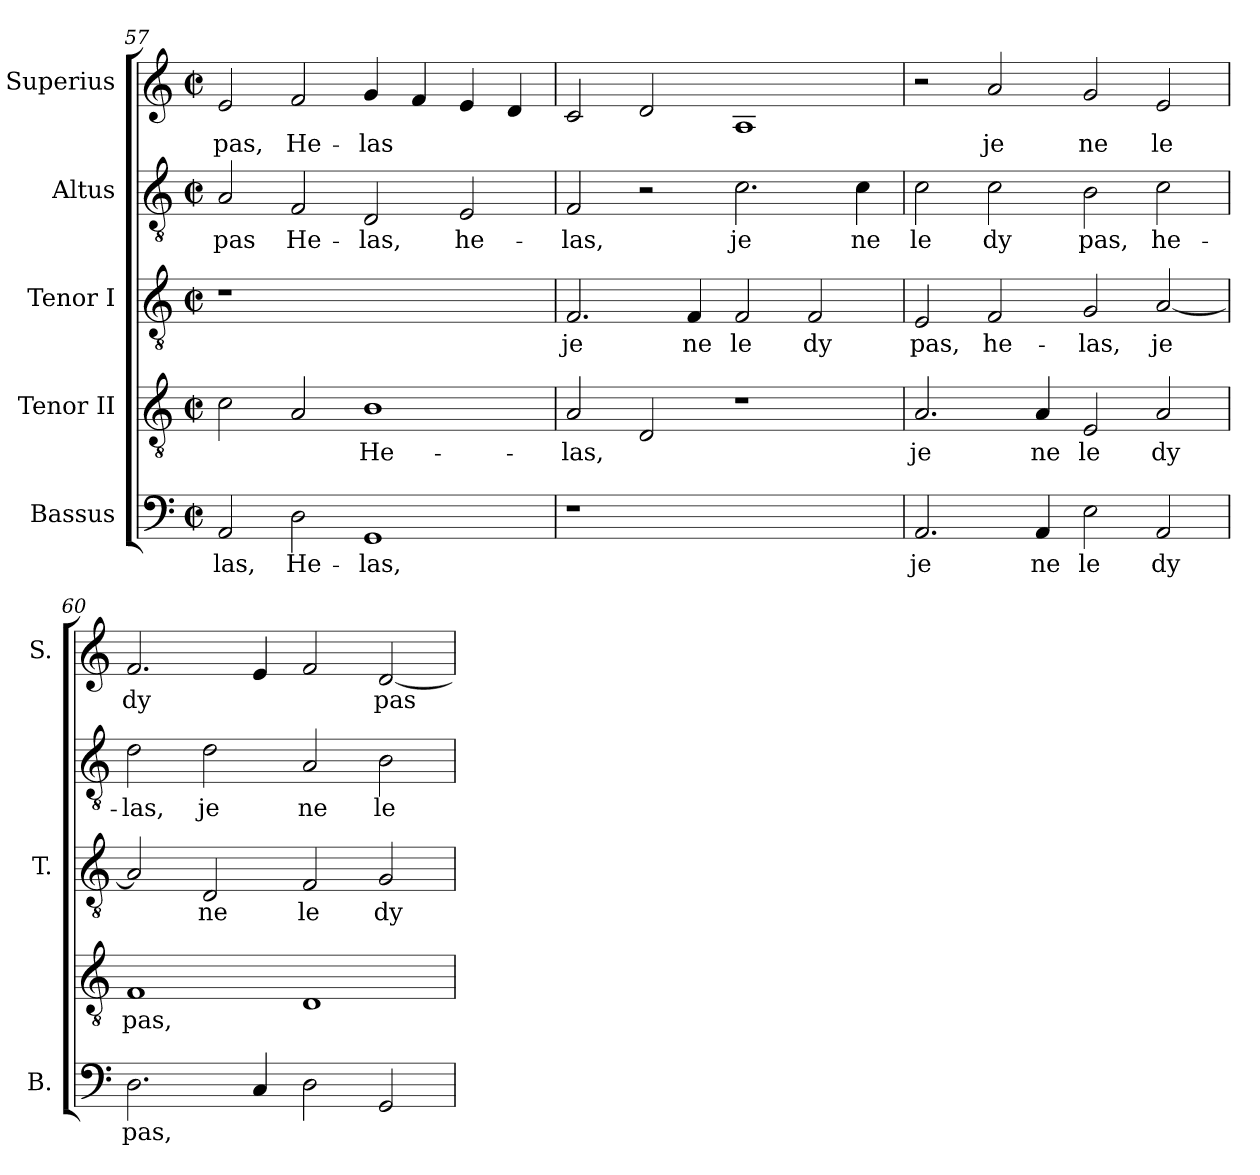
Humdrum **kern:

**kern	**text	**kern	**text	**kern	**text	**kern	**text	**kern	**text
*part5	*part5	*part4	*part4	*part3	*part3	*part2	*part2	*part1	*part1
*staff5	*staff5	*staff4	*staff4	*staff3	*staff3	*staff2	*staff2	*staff1	*staff1
*I"Bassus	*	*I"Tenor II	*	*I"Tenor I	*	*I"Altus	*	*I"Superius	*
*I'B.	*	*	*	*I'T.	*	*	*	*I'S.	*
*clefF4	*	*clefGv2	*	*clefGv2	*	*clefGv2	*	*clefG2	*
*	*	*ITrd7c12	*	*ITrd7c12	*	*ITrd7c12	*	*	*
*k[]	*	*k[]	*	*k[]	*	*k[]	*	*k[]	*
*C:	*	*C:	*	*C:	*	*C:	*	*C:	*
*M2/2	*	*M2/2	*	*M2/2	*	*M2/2	*	*M2/2	*
*met(c|)	*	*met(c|)	*	*met(c|)	*	*met(c|)	*	*met(c|)	*
=57	=57	=57	=57	=57	=57	=57	=57	=57	=57
!	!LO:LY:b:color=#000000	!	!	!LO:N:vis=1	!	!	!	!	!
!	!	!	!	!	!	!	!LO:LY:b:color=#000000	!	!
!	!	!	!	!	!	!	!	!	!LO:LY:b:color=#000000
2AAi/	-las,	2Ci\	.	1r	.	2AAi/	pas	2ei/	pas,
!	!LO:LY:b:color=#000000	!	!	!	!	!	!	!	!
!	!	!	!	!	!	!	!LO:LY:b:color=#000000	!	!
!	!	!	!	!	!	!	!	!	!LO:LY:b:color=#000000
2Di\	He-	2AAi/	.	.	.	2FFi/	He-	2fi/	He-
!	!LO:LY:b:color=#000000	!	!	!	!	!	!	!	!
!	!	!	!LO:LY:b:color=#000000	!	!	!	!	!	!
!	!	!	!	!	!	!	!LO:LY:b:color=#000000	!	!
!	!	!	!	!	!	!	!	!	!LO:LY:b:color=#000000
1GGi	-las,	1BBi	He-	1ryy	.	2DDi/	-las,	4gi/	-las
.	.	.	.	.	.	.	.	4fi/	.
!	!	!	!	!	!	!	!LO:LY:b:color=#000000	!	!
.	.	.	.	.	.	2EEi/	he-	4ei/	.
.	.	.	.	.	.	.	.	4di/	.
!!LO:LB:g=z
=58	=58	=58	=58	=58	=58	=58	=58	=58	=58
!LO:N:vis=1	!	!	!	!	!	!	!	!	!
!	!	!	!LO:LY:b:color=#000000	!	!	!	!	!	!
!	!	!	!	!	!LO:LY:b:color=#000000	!	!	!	!
!	!	!	!	!	!	!	!LO:LY:b:color=#000000	!	!
1r	.	2AAi/	-las,	2.FFi/	je	2FFi/	-las,	2ci/	.
.	.	2DDi/	.	.	.	2r	.	2di/	.
!	!	!	!	!	!LO:LY:b:color=#000000	!	!	!	!
.	.	.	.	4FFi/	ne	.	.	.	.
!	!	!	!	!	!LO:LY:b:color=#000000	!	!	!	!
!	!	!	!	!	!	!	!LO:LY:b:color=#000000	!	!
1ryy	.	1r	.	2FFi/	le	2.Ci\	je	1Ai	.
!	!	!	!	!	!LO:LY:b:color=#000000	!	!	!	!
.	.	.	.	2FFi/	dy	.	.	.	.
!	!	!	!	!	!	!	!LO:LY:b:color=#000000	!	!
.	.	.	.	.	.	4Ci\	ne	.	.
=59	=59	=59	=59	=59	=59	=59	=59	=59	=59
!	!LO:LY:b:color=#000000	!	!	!	!	!	!	!	!
!	!	!	!LO:LY:b:color=#000000	!	!	!	!	!	!
!	!	!	!	!	!LO:LY:b:color=#000000	!	!	!	!
!	!	!	!	!	!	!	!LO:LY:b:color=#000000	!	!
2.AAi/	je	2.AAi/	je	2EEi/	pas,	2Ci\	le	2r	.
!	!	!	!	!	!LO:LY:b:color=#000000	!	!	!	!
!	!	!	!	!	!	!	!LO:LY:b:color=#000000	!	!
!	!	!	!	!	!	!	!	!	!LO:LY:b:color=#000000
.	.	.	.	2FFi/	he-	2Ci\	dy	2ai/	je
!	!LO:LY:b:color=#000000	!	!	!	!	!	!	!	!
!	!	!	!LO:LY:b:color=#000000	!	!	!	!	!	!
4AAi/	ne	4AAi/	ne	.	.	.	.	.	.
!	!LO:LY:b:color=#000000	!	!	!	!	!	!	!	!
!	!	!	!LO:LY:b:color=#000000	!	!	!	!	!	!
!	!	!	!	!	!LO:LY:b:color=#000000	!	!	!	!
!	!	!	!	!	!	!	!LO:LY:b:color=#000000	!	!
!	!	!	!	!	!	!	!	!	!LO:LY:b:color=#000000
2Ei\	le	2EEi/	le	2GGi/	-las,	2BBi\	pas,	2gi/	ne
!	!LO:LY:b:color=#000000	!	!	!	!	!	!	!	!
!	!	!	!LO:LY:b:color=#000000	!	!	!	!	!	!
!	!	!	!	!	!LO:LY:b:color=#000000	!	!	!	!
!	!	!	!	!	!	!	!LO:LY:b:color=#000000	!	!
!	!	!	!	!	!	!	!	!	!LO:LY:b:color=#000000
2AAi/	dy	2AAi/	dy	[<2AAi/	je	2Ci\	he-	2ei/	le
=60	=60	=60	=60	=60	=60	=60	=60	=60	=60
!	!LO:LY:b:color=#000000	!	!	!	!	!	!	!	!
!	!	!	!LO:LY:b:color=#000000	!	!	!	!	!	!
!	!	!	!	!	!	!	!LO:LY:b:color=#000000	!	!
!	!	!	!	!	!	!	!	!	!LO:LY:b:color=#000000
2.Di\	pas,	1FFi	pas,	2AAi/]	.	2Di\	-las,	2.fi/	dy
!	!	!	!	!	!LO:LY:b:color=#000000	!	!	!	!
!	!	!	!	!	!	!	!LO:LY:b:color=#000000	!	!
.	.	.	.	2DDi/	ne	2Di\	je	.	.
4Ci/	.	.	.	.	.	.	.	4ei/	.
!	!	!	!	!	!LO:LY:b:color=#000000	!	!	!	!
!	!	!	!	!	!	!	!LO:LY:b:color=#000000	!	!
2Di\	.	1DDi	.	2FFi/	le	2AAi/	ne	2fi/	.
!	!	!	!	!	!LO:LY:b:color=#000000	!	!	!	!
!	!	!	!	!	!	!	!LO:LY:b:color=#000000	!	!
!	!	!	!	!	!	!	!	!	!LO:LY:b:color=#000000
2GGi/	.	.	.	2GGi/	dy	2BBi\	le	[<2di/	pas
=	=	=	=	=	=	=	=	=	=
*-	*-	*-	*-	*-	*-	*-	*-	*-	*-
